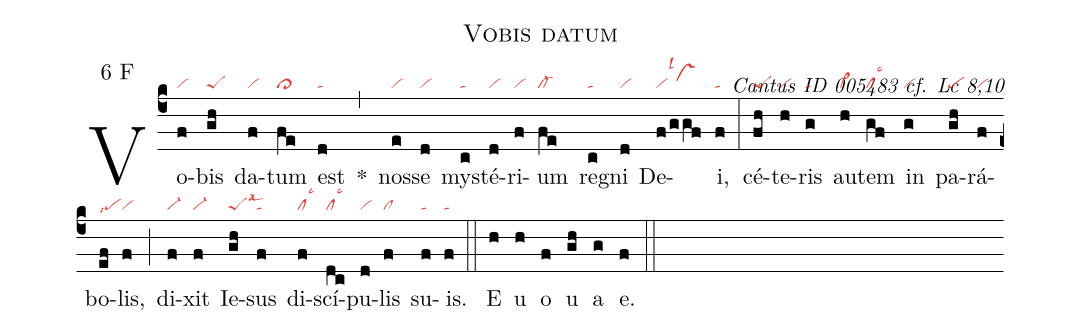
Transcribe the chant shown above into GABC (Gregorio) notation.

name: Vobis datum;
mode: 6;
mode-differentia: F;
commentary: Cantus ID 005483 cf. Lc 8,10;
nabc-lines: 1;
%%
(c4)

Vo(f|vi)bis(gh|peS) da(f|vi)tum(fe|cl>) est(d|ta) *(,) nos(e|vi)se(d|vi) mys(c|ta)té(d|vi)ri(f|vi)um(fe|cl-) re(c|ta)gni(d|vi) De(f/ggf|vivshilsl1)i,(f|ta) (:) cé(fh|peS)te(h|vi)ris(g|ta) au(h|vi>)tem(gf|cllsc3) in(g|vi) pa(gh|pe)rá(f|vi)bo(ef|pelsi7)lis,(f|vi) (;) di(f|vi-)xit(f|vi-) Ie(gh|peSlsal3)sus(f|ta) di(f|cllsc3)scí(dc|cllsc3)pu(d|vi)lis(f|cl) su(f|ta)is.(f|ta)

(::)

E(h) u(h) o(f) u(gh) a(g) e.(f)

(::)
